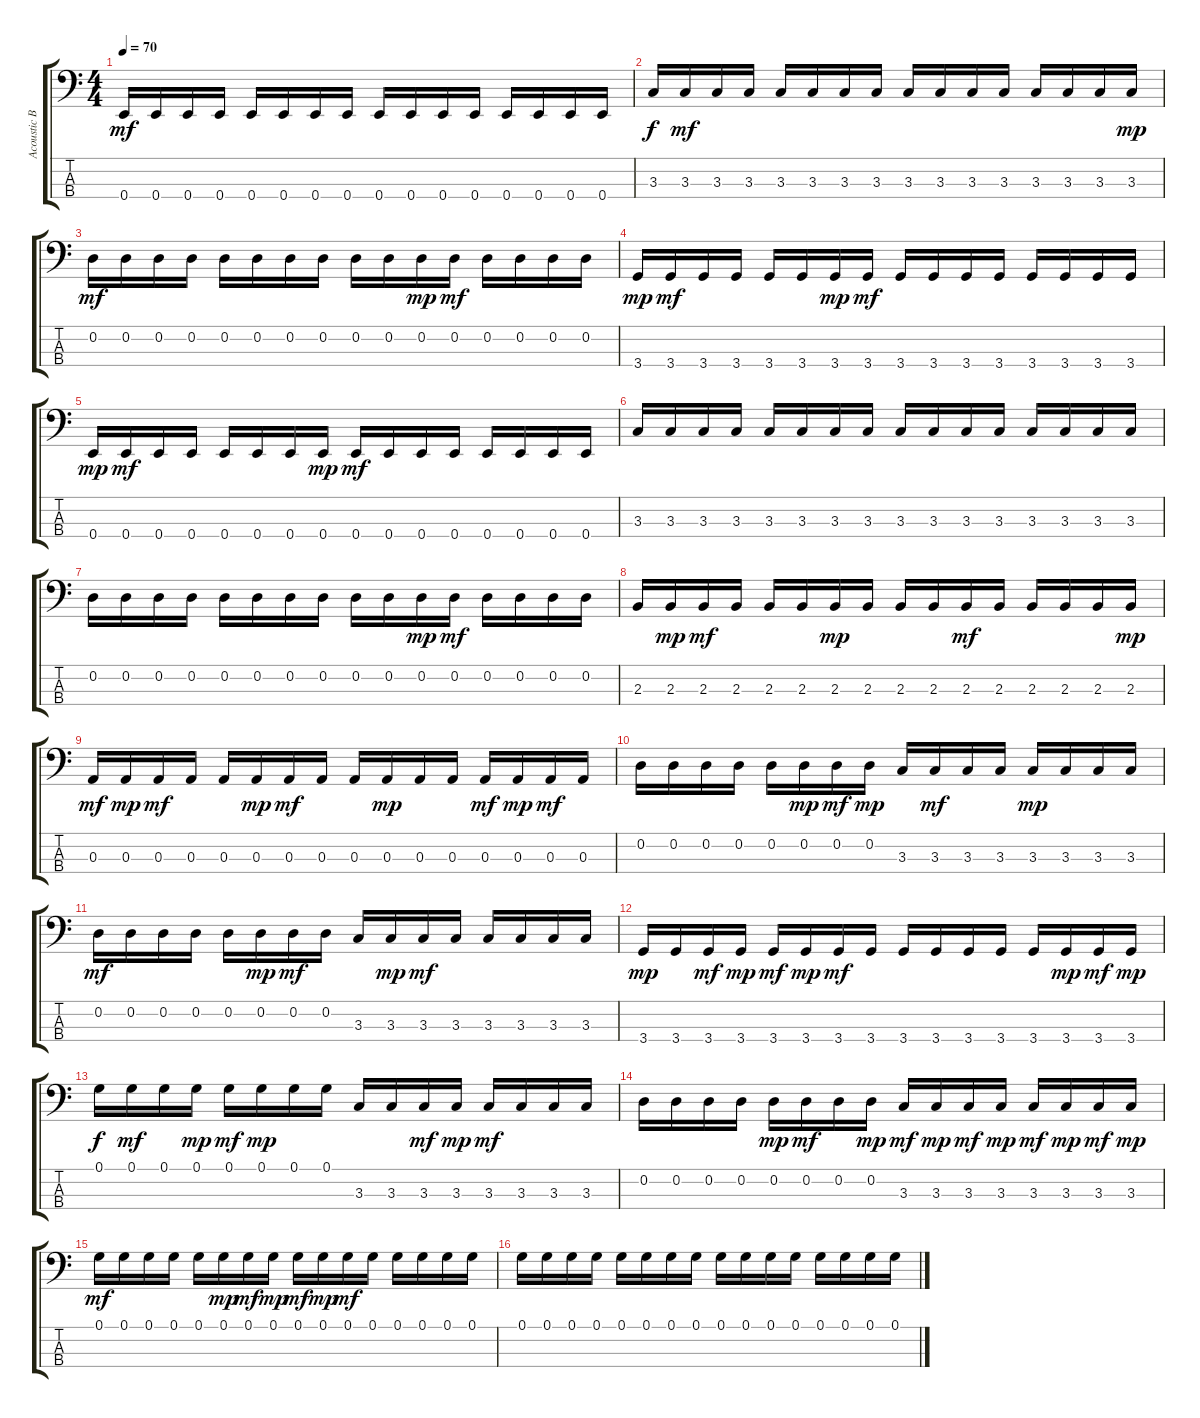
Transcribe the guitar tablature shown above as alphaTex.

\track ("Acoustic Bass" "Acoustic B") {instrument acousticbass}
\staff {score tabs}
\tuning (G2 D2 A1 E1) {hide}
\ts (4 4)
\tempo 70
\clef f4
\ks c
0.4.16{dy mf} 0.4.16 0.4.16 0.4.16 0.4.16 0.4.16 0.4.16 0.4.16 0.4.16 0.4.16 0.4.16 0.4.16 0.4.16 0.4.16 0.4.16 0.4.16 |
3.3.16{dy f} 3.3.16{dy mf} 3.3.16 3.3.16 3.3.16 3.3.16 3.3.16 3.3.16 3.3.16 3.3.16 3.3.16 3.3.16 3.3.16 3.3.16 3.3.16 3.3.16{dy mp} |
0.2.16{dy mf} 0.2.16 0.2.16 0.2.16 0.2.16 0.2.16 0.2.16 0.2.16 0.2.16 0.2.16 0.2.16{dy mp} 0.2.16{dy mf} 0.2.16 0.2.16 0.2.16 0.2.16 |
3.4.16{dy mp} 3.4.16{dy mf} 3.4.16 3.4.16 3.4.16 3.4.16 3.4.16{dy mp} 3.4.16{dy mf} 3.4.16 3.4.16 3.4.16 3.4.16 3.4.16 3.4.16 3.4.16 3.4.16 |
0.4.16{dy mp} 0.4.16{dy mf} 0.4.16 0.4.16 0.4.16 0.4.16 0.4.16 0.4.16{dy mp} 0.4.16{dy mf} 0.4.16 0.4.16 0.4.16 0.4.16 0.4.16 0.4.16 0.4.16 |
3.3.16 3.3.16 3.3.16 3.3.16 3.3.16 3.3.16 3.3.16 3.3.16 3.3.16 3.3.16 3.3.16 3.3.16 3.3.16 3.3.16 3.3.16 3.3.16 |
0.2.16 0.2.16 0.2.16 0.2.16 0.2.16 0.2.16 0.2.16 0.2.16 0.2.16 0.2.16 0.2.16{dy mp} 0.2.16{dy mf} 0.2.16 0.2.16 0.2.16 0.2.16 |
2.3.16 2.3.16{dy mp} 2.3.16{dy mf} 2.3.16 2.3.16 2.3.16 2.3.16{dy mp} 2.3.16 2.3.16 2.3.16 2.3.16{dy mf} 2.3.16 2.3.16 2.3.16 2.3.16 2.3.16{dy mp} |
0.3.16{dy mf} 0.3.16{dy mp} 0.3.16{dy mf} 0.3.16 0.3.16 0.3.16{dy mp} 0.3.16{dy mf} 0.3.16 0.3.16 0.3.16{dy mp} 0.3.16 0.3.16 0.3.16{dy mf} 0.3.16{dy mp} 0.3.16{dy mf} 0.3.16 |
0.2.16 0.2.16 0.2.16 0.2.16 0.2.16 0.2.16{dy mp} 0.2.16{dy mf} 0.2.16{dy mp} 3.3.16 3.3.16{dy mf} 3.3.16 3.3.16 3.3.16{dy mp} 3.3.16 3.3.16 3.3.16 |
0.2.16{dy mf} 0.2.16 0.2.16 0.2.16 0.2.16 0.2.16{dy mp} 0.2.16{dy mf} 0.2.16 3.3.16 3.3.16{dy mp} 3.3.16{dy mf} 3.3.16 3.3.16 3.3.16 3.3.16 3.3.16 |
3.4.16{dy mp} 3.4.16 3.4.16{dy mf} 3.4.16{dy mp} 3.4.16{dy mf} 3.4.16{dy mp} 3.4.16{dy mf} 3.4.16 3.4.16 3.4.16 3.4.16 3.4.16 3.4.16 3.4.16{dy mp} 3.4.16{dy mf} 3.4.16{dy mp} |
0.1.16{dy f} 0.1.16{dy mf} 0.1.16 0.1.16{dy mp} 0.1.16{dy mf} 0.1.16{dy mp} 0.1.16 0.1.16 3.3.16 3.3.16 3.3.16{dy mf} 3.3.16{dy mp} 3.3.16{dy mf} 3.3.16 3.3.16 3.3.16 |
0.2.16 0.2.16 0.2.16 0.2.16 0.2.16{dy mp} 0.2.16{dy mf} 0.2.16 0.2.16{dy mp} 3.3.16{dy mf} 3.3.16{dy mp} 3.3.16{dy mf} 3.3.16{dy mp} 3.3.16{dy mf} 3.3.16{dy mp} 3.3.16{dy mf} 3.3.16{dy mp} |
0.1.16{dy mf} 0.1.16 0.1.16 0.1.16 0.1.16 0.1.16{dy mp} 0.1.16{dy mf} 0.1.16{dy mp} 0.1.16{dy mf} 0.1.16{dy mp} 0.1.16{dy mf} 0.1.16 0.1.16 0.1.16 0.1.16 0.1.16 |
0.1.16 0.1.16 0.1.16 0.1.16 0.1.16 0.1.16 0.1.16 0.1.16 0.1.16 0.1.16 0.1.16 0.1.16 0.1.16 0.1.16 0.1.16 0.1.16
